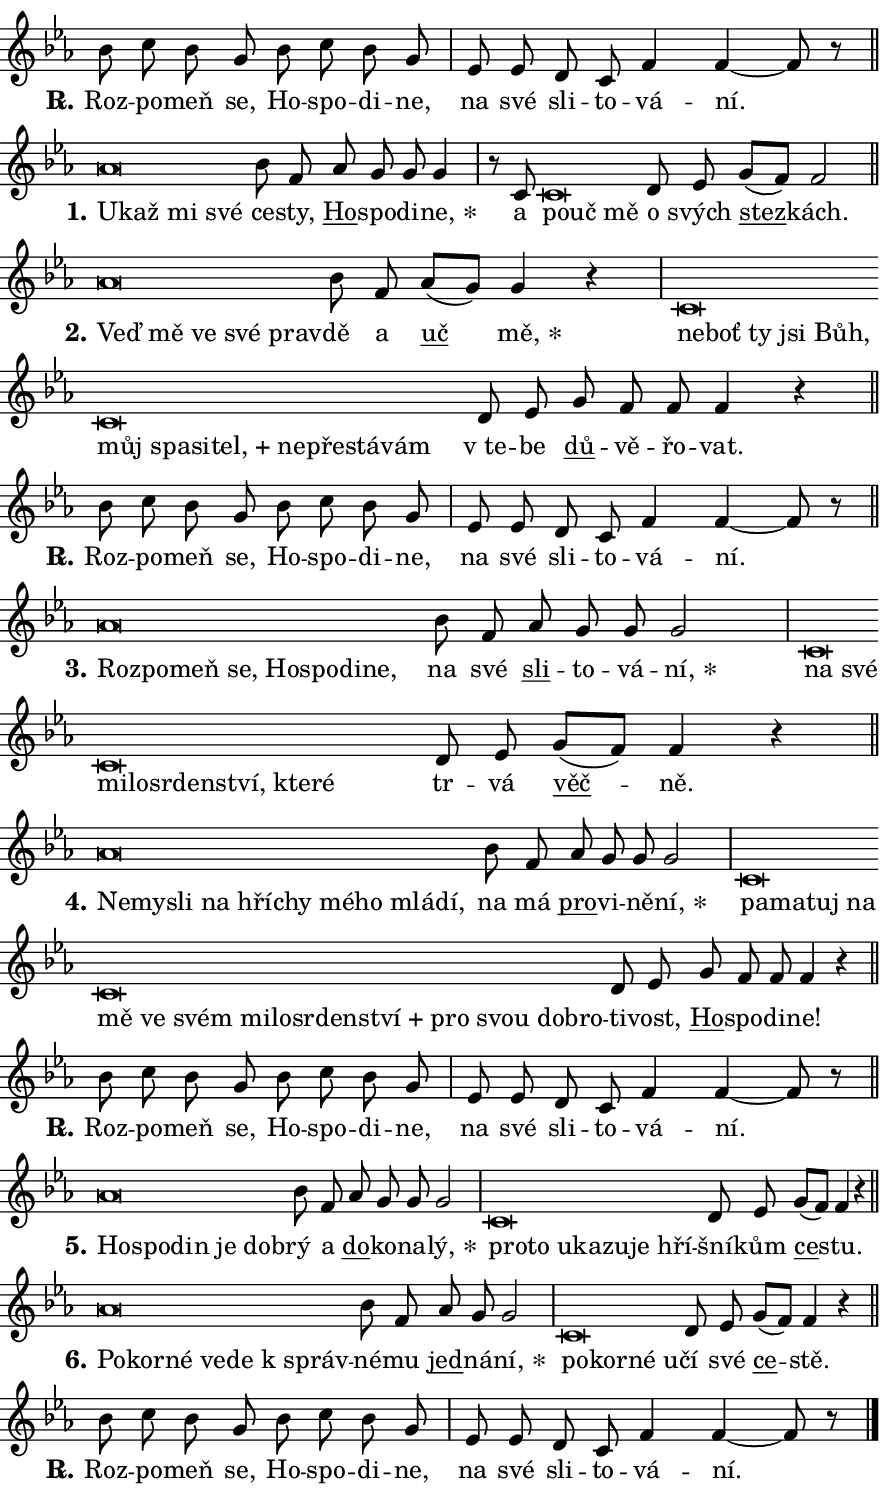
\version "2.24.0"
\header { tagline = "" }
\paper {
  indent = 0\cm
  top-margin = 0\cm
  right-margin = 0.13\cm % to fit lyric hyphens
  bottom-margin = 0\cm
  left-margin = 0\cm
  paper-width = 15\cm
  page-breaking = #ly:one-page-breaking
  system-system-spacing.basic-distance = #11
  score-system-spacing.basic-distance = #11
  ragged-last = ##f
}


%% Author: Thomas Morley
%% https://lists.gnu.org/archive/html/lilypond-user/2020-05/msg00002.html
#(define (line-position grob)
"Returns position of @var[grob} in current system:
   @code{'start}, if at first time-step
   @code{'end}, if at last time-step
   @code{'middle} otherwise
"
  (let* ((col (ly:item-get-column grob))
         (ln (ly:grob-object col 'left-neighbor))
         (rn (ly:grob-object col 'right-neighbor))
         (col-to-check-left (if (ly:grob? ln) ln col))
         (col-to-check-right (if (ly:grob? rn) rn col))
         (break-dir-left
           (and
             (ly:grob-property col-to-check-left 'non-musical #f)
             (ly:item-break-dir col-to-check-left)))
         (break-dir-right
           (and
             (ly:grob-property col-to-check-right 'non-musical #f)
             (ly:item-break-dir col-to-check-right))))
        (cond ((eqv? 1 break-dir-left) 'start)
              ((eqv? -1 break-dir-right) 'end)
              (else 'middle))))

#(define (tranparent-at-line-position vctor)
  (lambda (grob)
  "Relying on @code{line-position} select the relevant enry from @var{vctor}.
Used to determine transparency,"
    (case (line-position grob)
      ((end) (not (vector-ref vctor 0)))
      ((middle) (not (vector-ref vctor 1)))
      ((start) (not (vector-ref vctor 2))))))

noteHeadBreakVisibility =
#(define-music-function (break-visibility)(vector?)
"Makes @code{NoteHead}s transparent relying on @var{break-visibility}"
#{
  \override NoteHead.transparent =
    #(tranparent-at-line-position break-visibility)
#})

#(define delete-ledgers-for-transparent-note-heads
  (lambda (grob)
    "Reads whether a @code{NoteHead} is transparent.
If so this @code{NoteHead} is removed from @code{'note-heads} from
@var{grob}, which is supposed to be @code{LedgerLineSpanner}.
As a result ledgers are not printed for this @code{NoteHead}"
    (let* ((nhds-array (ly:grob-object grob 'note-heads))
           (nhds-list
             (if (ly:grob-array? nhds-array)
                 (ly:grob-array->list nhds-array)
                 '()))
           ;; Relies on the transparent-property being done before
           ;; Staff.LedgerLineSpanner.after-line-breaking is executed.
           ;; This is fragile ...
           (to-keep
             (remove
               (lambda (nhd)
                 (ly:grob-property nhd 'transparent #f))
               nhds-list)))
      ;; TODO find a better method to iterate over grob-arrays, similiar
      ;; to filter/remove etc for lists
      ;; For now rebuilt from scratch
      (set! (ly:grob-object grob 'note-heads)  '())
      (for-each
        (lambda (nhd)
          (ly:pointer-group-interface::add-grob grob 'note-heads nhd))
        to-keep))))

squashNotes = {
  \override NoteHead.X-extent = #'(-0.2 . 0.2)
  \override NoteHead.Y-extent = #'(-0.75 . 0)
  \override NoteHead.stencil =
    #(lambda (grob)
       (let ((pos (ly:grob-property grob 'staff-position)))
         (begin
           (if (< pos -7) (display "ERROR: Lower brevis then expected\n") (display ""))
           (if (<= pos -6) ly:text-interface::print ly:note-head::print))))
}
unSquashNotes = {
  \revert NoteHead.X-extent
  \revert NoteHead.Y-extent
  \revert NoteHead.stencil
}

hideNotes = \noteHeadBreakVisibility #begin-of-line-visible
unHideNotes = \noteHeadBreakVisibility #all-visible

% work-around for resetting accidentals
% https://lilypond.org/doc/v2.23/Documentation/notation/displaying-rhythms#unmetered-music
cadenzaMeasure = {
  \cadenzaOff
  \partial 1024 s1024
  \cadenzaOn
}

#(define-markup-command (accent layout props text) (markup?)
  "Underline accented syllable"
  (interpret-markup layout props
    #{\markup \override #'(offset . 4.3) \underline { #text }#}))

responsum = \markup \concat {
  "R" \hspace #-1.05 \path #0.1 #'((moveto 0 0.07) (lineto 0.9 0.8)) \hspace #0.05 "."
}

spaceSize = #0.6828661417322834 % exact space size for TeX Gyre Schola

\layout {
  \context {
    \Staff
    \remove "Time_signature_engraver"
    \override LedgerLineSpanner.after-line-breaking = #delete-ledgers-for-transparent-note-heads
  }
  \context {
    \Lyrics {
      \override LyricSpace.minimum-distance = \spaceSize
      \override LyricText.font-name = #"TeX Gyre Schola"
      \override LyricText.font-size = 1
      \override StanzaNumber.font-name = #"TeX Gyre Schola Bold"
      \override StanzaNumber.font-size = 1
    }
  }
  \context {
    \Score 
    \override NoteHead.text =
      #(lambda (grob) 
        (let ((pos (ly:grob-property grob 'staff-position)))
          #{\markup {
            \combine
              \halign #-0.55 \raise #(if (= pos -6) 0 0.5) \override #'(thickness . 2) \draw-line #'(3.2 . 0)
              \musicglyph "noteheads.sM1"
          }#}))
  }
}

% magnetic-lyrics.ily
%
%   written by
%     Jean Abou Samra <jean@abou-samra.fr>
%     Werner Lemberg <wl@gnu.org>
%
%   adapted by
%     Jiri Hon <jiri.hon@gmail.com>
%
% Version 2022-Apr-15

% https://www.mail-archive.com/lilypond-user@gnu.org/msg149350.html

#(define (Left_hyphen_pointer_engraver context)
   "Collect syllable-hyphen-syllable occurrences in lyrics and store
them in properties.  This engraver only looks to the left.  For
example, if the lyrics input is @code{foo -- bar}, it does the
following.

@itemize @bullet
@item
Set the @code{text} property of the @code{LyricHyphen} grob between
@q{foo} and @q{bar} to @code{foo}.

@item
Set the @code{left-hyphen} property of the @code{LyricText} grob with
text @q{foo} to the @code{LyricHyphen} grob between @q{foo} and
@q{bar}.
@end itemize

Use this auxiliary engraver in combination with the
@code{lyric-@/text::@/apply-@/magnetic-@/offset!} hook."
   (let ((hyphen #f)
         (text #f))
     (make-engraver
      (acknowledgers
       ((lyric-syllable-interface engraver grob source-engraver)
        (set! text grob)))
      (end-acknowledgers
       ((lyric-hyphen-interface engraver grob source-engraver)
        ;(when (not (grob::has-interface grob 'lyric-space-interface))
          (set! hyphen grob)));)
      ((stop-translation-timestep engraver)
       (when (and text hyphen)
         (ly:grob-set-object! text 'left-hyphen hyphen))
       (set! text #f)
       (set! hyphen #f)))))

#(define (lyric-text::apply-magnetic-offset! grob)
   "If the space between two syllables is less than the value in
property @code{LyricText@/.details@/.squash-threshold}, move the right
syllable to the left so that it gets concatenated with the left
syllable.

Use this function as a hook for
@code{LyricText@/.after-@/line-@/breaking} if the
@code{Left_@/hyphen_@/pointer_@/engraver} is active."
   (let ((hyphen (ly:grob-object grob 'left-hyphen #f)))
     (when hyphen
       (let ((left-text (ly:spanner-bound hyphen LEFT)))
         (when (grob::has-interface left-text 'lyric-syllable-interface)
           (let* ((common (ly:grob-common-refpoint grob left-text X))
                  (this-x-ext (ly:grob-extent grob common X))
                  (left-x-ext
                   (begin
                     ;; Trigger magnetism for left-text.
                     (ly:grob-property left-text 'after-line-breaking)
                     (ly:grob-extent left-text common X)))
                  ;; `delta` is the gap width between two syllables.
                  (delta (- (interval-start this-x-ext)
                            (interval-end left-x-ext)))
                  (details (ly:grob-property grob 'details))
                  (threshold (assoc-get 'squash-threshold details 0.2)))
             (when (< delta threshold)
               (let* (;; We have to manipulate the input text so that
                      ;; ligatures crossing syllable boundaries are not
                      ;; disabled.  For languages based on the Latin
                      ;; script this is essentially a beautification.
                      ;; However, for non-Western scripts it can be a
                      ;; necessity.
                      (lt (ly:grob-property left-text 'text))
                      (rt (ly:grob-property grob 'text))
                      (is-space (grob::has-interface hyphen 'lyric-space-interface))
                      (space (if is-space " " ""))
                      (extra-delta (if is-space spaceSize 0))
                      ;; Append new syllable.
                      (ltrt-space (if (and (string? lt) (string? rt))
                                (string-append lt space rt)
                                (make-concat-markup (list lt space rt))))
                      ;; Right-align `ltrt` to the right side.
                      (ltrt-space-markup (grob-interpret-markup
                               grob
                               (make-translate-markup
                                (cons (interval-length this-x-ext) 0)
                                (make-right-align-markup ltrt-space)))))
                 (begin
                   ;; Don't print `left-text`.
                   (ly:grob-set-property! left-text 'stencil #f)
                   ;; Set text and stencil (which holds all collected
                   ;; syllables so far) and shift it to the left.
                   (ly:grob-set-property! grob 'text ltrt-space)
                   (ly:grob-set-property! grob 'stencil ltrt-space-markup)
                   (ly:grob-translate-axis! grob (- (- delta extra-delta)) X))))))))))


#(define (lyric-hyphen::displace-bounds-first grob)
   ;; Make very sure this callback isn't triggered too early.
   (let ((left (ly:spanner-bound grob LEFT))
         (right (ly:spanner-bound grob RIGHT)))
     (ly:grob-property left 'after-line-breaking)
     (ly:grob-property right 'after-line-breaking)
     (ly:lyric-hyphen::print grob)))

squashThreshold = #0.4

\layout {
  \context {
    \Lyrics
    \consists #Left_hyphen_pointer_engraver
    \override LyricText.after-line-breaking =
      #lyric-text::apply-magnetic-offset!
    \override LyricHyphen.stencil = #lyric-hyphen::displace-bounds-first
    \override LyricText.details.squash-threshold = \squashThreshold
    \override LyricHyphen.minimum-distance = 0
    \override LyricHyphen.minimum-length = \squashThreshold
  }
}

squashText = \override LyricText.details.squash-threshold = 9999
unSquashText = \override LyricText.details.squash-threshold = \squashThreshold

leftText = \override LyricText.self-alignment-X = #LEFT
unLeftText = \revert LyricText.self-alignment-X

starOffset = #(lambda (grob) 
                (let ((x_offset (ly:self-alignment-interface::aligned-on-x-parent grob)))
                  (if (= x_offset 0) 0 (+ x_offset 1.2))))

star = #(define-music-function (syllable)(string?)
"Append star separator at the end of a syllable"
#{
  \once \override LyricText.X-offset = #starOffset
  \lyricmode { \markup {
    #syllable
    \override #'((font-name . "TeX Gyre Schola Bold")) \hspace #0.2 \lower #0.65 \larger "*"
  } }
#})

starAccent = #(define-music-function (syllable)(string?)
"Append star separator at the end of a syllable and make accent"
#{
  \once \override LyricText.X-offset = #starOffset
  \lyricmode { \markup {
    \accent #syllable
    \override #'((font-name . "TeX Gyre Schola Bold")) \hspace #0.2 \lower #0.65 \larger "*"
  } }
#})

breath = #(define-music-function (syllable)(string?)
"Append breathing indicator at the end of a syllable"
#{
  \lyricmode { \markup { #syllable "+" } }
#})

optionalBreath = #(define-music-function (syllable)(string?)
"Append optional breathing indicator at the end of a syllable"
#{
  \lyricmode { \markup { #syllable "(+)" } }
#})


\score {
    <<
        \new Voice = "melody" { \cadenzaOn \key es \major \relative { bes'8 c bes g bes c bes g \cadenzaMeasure \bar "|" es es d c f4 f4~ f8 r \cadenzaMeasure \bar "||" \break } }
        \new Lyrics \lyricsto "melody" { \lyricmode { \set stanza = \responsum
Roz -- po -- meň se, Ho -- spo -- di -- ne, na své sli -- to -- vá -- ní. } }
    >>
    \layout {}
}

\score {
    <<
        \new Voice = "melody" { \cadenzaOn \key es \major \relative { \squashNotes as'\breve*1/16 \hideNotes \breve*1/16 \bar "" \breve*1/16 \breve*1/16 \bar "" \unHideNotes \unSquashNotes bes8 f \bar "" as g g g4 \cadenzaMeasure \bar "|" r8 c, \squashNotes c\breve*1/16 \hideNotes \breve*1/16 \breve*1/16 \bar "" \unHideNotes \unSquashNotes d8 es \bar "" g[( f)] f2 \cadenzaMeasure \bar "||" \break } }
        \new Lyrics \lyricsto "melody" { \lyricmode { \set stanza = "1."
\leftText U -- \squashText kaž mi své \unLeftText \unSquashText ce -- sty, \markup \accent Ho -- spo -- di -- \star ne, a \leftText po -- \squashText uč mě \unLeftText \unSquashText o svých \markup \accent stez -- kách. } }
    >>
    \layout {}
}

\score {
    <<
        \new Voice = "melody" { \cadenzaOn \key es \major \relative { \squashNotes as'\breve*1/16 \hideNotes \breve*1/16 \bar "" \breve*1/16 \bar "" \breve*1/16 \breve*1/16 \bar "" \unHideNotes \unSquashNotes bes8 f \bar "" as[( g)] g4 r \cadenzaMeasure \bar "|" \squashNotes c,\breve*1/16 \hideNotes \breve*1/16 \bar "" \breve*1/16 \bar "" \breve*1/16 \bar "" \breve*1/16 \bar "" \breve*1/16 \bar "" \breve*1/16 \bar "" \breve*1/16 \bar "" \breve*1/16 \bar "" \breve*1/16 \bar "" \breve*1/16 \bar "" \breve*1/16 \breve*1/16 \bar "" \unHideNotes \unSquashNotes d8 es \bar "" g f f f4 r \cadenzaMeasure \bar "||" \break } }
        \new Lyrics \lyricsto "melody" { \lyricmode { \set stanza = "2."
\leftText Veď \squashText mě ve své prav -- \unLeftText \unSquashText dě a \markup \accent uč \star mě, \leftText ne -- \squashText boť ty jsi Bůh, můj spa -- si -- \breath "tel," ne -- pře -- stá -- vám \unLeftText \unSquashText "v te" -- be \markup \accent dů -- vě -- řo -- vat. } }
    >>
    \layout {}
}

\score {
    <<
        \new Voice = "melody" { \cadenzaOn \key es \major \relative { bes'8 c bes g bes c bes g \cadenzaMeasure \bar "|" es es d c f4 f4~ f8 r \cadenzaMeasure \bar "||" \break } }
        \new Lyrics \lyricsto "melody" { \lyricmode { \set stanza = \responsum
Roz -- po -- meň se, Ho -- spo -- di -- ne, na své sli -- to -- vá -- ní. } }
    >>
    \layout {}
}

\score {
    <<
        \new Voice = "melody" { \cadenzaOn \key es \major \relative { \squashNotes as'\breve*1/16 \hideNotes \breve*1/16 \bar "" \breve*1/16 \bar "" \breve*1/16 \bar "" \breve*1/16 \bar "" \breve*1/16 \bar "" \breve*1/16 \breve*1/16 \bar "" \unHideNotes \unSquashNotes bes8 f \bar "" as g g g2 \cadenzaMeasure \bar "|" \squashNotes c,\breve*1/16 \hideNotes \breve*1/16 \bar "" \breve*1/16 \bar "" \breve*1/16 \bar "" \breve*1/16 \bar "" \breve*1/16 \bar "" \breve*1/16 \bar "" \breve*1/16 \breve*1/16 \bar "" \unHideNotes \unSquashNotes d8 es \bar "" g[( f)] f4 r \cadenzaMeasure \bar "||" \break } }
        \new Lyrics \lyricsto "melody" { \lyricmode { \set stanza = "3."
\leftText Roz -- \squashText po -- meň se, Ho -- spo -- di -- ne, \unLeftText \unSquashText na své \markup \accent sli -- to -- vá -- \star ní, \leftText na \squashText své mi -- lo -- sr -- den -- ství, kte -- ré \unLeftText \unSquashText tr -- vá \markup \accent věč -- ně. } }
    >>
    \layout {}
}

\score {
    <<
        \new Voice = "melody" { \cadenzaOn \key es \major \relative { \squashNotes as'\breve*1/16 \hideNotes \breve*1/16 \bar "" \breve*1/16 \bar "" \breve*1/16 \bar "" \breve*1/16 \bar "" \breve*1/16 \bar "" \breve*1/16 \bar "" \breve*1/16 \bar "" \breve*1/16 \breve*1/16 \bar "" \unHideNotes \unSquashNotes bes8 f \bar "" as g g g2 \cadenzaMeasure \bar "|" \squashNotes c,\breve*1/16 \hideNotes \breve*1/16 \bar "" \breve*1/16 \bar "" \breve*1/16 \bar "" \breve*1/16 \bar "" \breve*1/16 \bar "" \breve*1/16 \bar "" \breve*1/16 \bar "" \breve*1/16 \bar "" \breve*1/16 \bar "" \breve*1/16 \bar "" \breve*1/16 \bar "" \breve*1/16 \bar "" \breve*1/16 \bar "" \breve*1/16 \breve*1/16 \bar "" \unHideNotes \unSquashNotes d8 es \bar "" g f f f4 r \cadenzaMeasure \bar "||" \break } }
        \new Lyrics \lyricsto "melody" { \lyricmode { \set stanza = "4."
\leftText Ne -- \squashText my -- sli na hří -- chy mé -- ho mlá -- dí, \unLeftText \unSquashText na má \markup \accent pro -- vi -- ně -- \star ní, \leftText pa -- \squashText ma -- tuj na mě ve svém mi -- lo -- sr -- den -- \breath "ství" pro svou dob -- ro -- \unLeftText \unSquashText ti -- vost, \markup \accent Ho -- spo -- di -- ne! } }
    >>
    \layout {}
}

\score {
    <<
        \new Voice = "melody" { \cadenzaOn \key es \major \relative { bes'8 c bes g bes c bes g \cadenzaMeasure \bar "|" es es d c f4 f4~ f8 r \cadenzaMeasure \bar "||" \break } }
        \new Lyrics \lyricsto "melody" { \lyricmode { \set stanza = \responsum
Roz -- po -- meň se, Ho -- spo -- di -- ne, na své sli -- to -- vá -- ní. } }
    >>
    \layout {}
}

\score {
    <<
        \new Voice = "melody" { \cadenzaOn \key es \major \relative { \squashNotes as'\breve*1/16 \hideNotes \breve*1/16 \bar "" \breve*1/16 \bar "" \breve*1/16 \breve*1/16 \bar "" \unHideNotes \unSquashNotes bes8 f \bar "" as g g g2 \cadenzaMeasure \bar "|" \squashNotes c,\breve*1/16 \hideNotes \breve*1/16 \bar "" \breve*1/16 \bar "" \breve*1/16 \bar "" \breve*1/16 \bar "" \breve*1/16 \breve*1/16 \bar "" \unHideNotes \unSquashNotes d8 es \bar "" g[( f)] f4 r \cadenzaMeasure \bar "||" \break } }
        \new Lyrics \lyricsto "melody" { \lyricmode { \set stanza = "5."
\leftText Ho -- \squashText spo -- din je dob -- \unLeftText \unSquashText rý a \markup \accent do -- ko -- na -- \star lý, \leftText pro -- \squashText to u -- ka -- zu -- je hří -- \unLeftText \unSquashText šní -- kům \markup \accent ce -- stu. } }
    >>
    \layout {}
}

\score {
    <<
        \new Voice = "melody" { \cadenzaOn \key es \major \relative { \squashNotes as'\breve*1/16 \hideNotes \breve*1/16 \bar "" \breve*1/16 \bar "" \breve*1/16 \bar "" \breve*1/16 \breve*1/16 \bar "" \unHideNotes \unSquashNotes bes8 f \bar "" as g g2 \cadenzaMeasure \bar "|" \squashNotes c,\breve*1/16 \hideNotes \breve*1/16 \bar "" \breve*1/16 \breve*1/16 \bar "" \unHideNotes \unSquashNotes d8 es \bar "" g[( f)] f4 r \cadenzaMeasure \bar "||" \break } }
        \new Lyrics \lyricsto "melody" { \lyricmode { \set stanza = "6."
\leftText Po -- \squashText kor -- né ve -- de "k správ" -- \unLeftText \unSquashText né -- mu \markup \accent jed -- ná -- \star ní, \leftText po -- \squashText kor -- né u -- \unLeftText \unSquashText čí své \markup \accent ce -- stě. } }
    >>
    \layout {}
}

\score {
    <<
        \new Voice = "melody" { \cadenzaOn \key es \major \relative { bes'8 c bes g bes c bes g \cadenzaMeasure \bar "|" es es d c f4 f4~ f8 r \cadenzaMeasure \bar "||" \break } \bar "|." }
        \new Lyrics \lyricsto "melody" { \lyricmode { \set stanza = \responsum
Roz -- po -- meň se, Ho -- spo -- di -- ne, na své sli -- to -- vá -- ní. } }
    >>
    \layout {}
}
